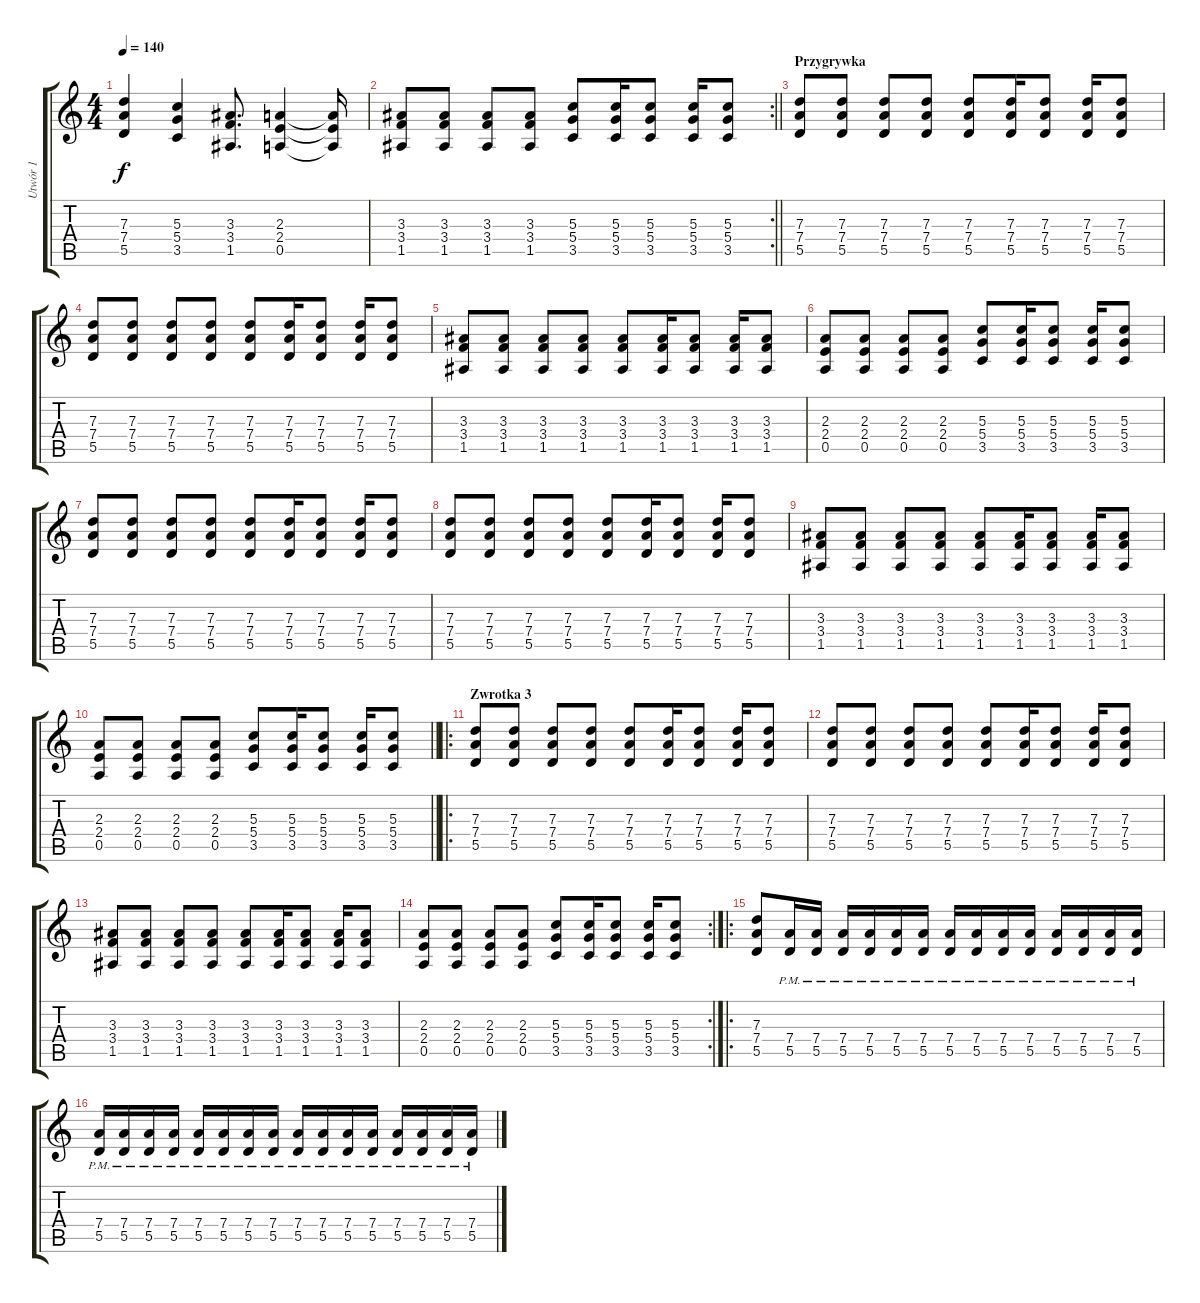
\track ("Utwór 1" "Utwór 1") {instrument distortionguitar}
\staff {score tabs}
\tuning (E4 B3 G3 D3 A2 E2) {hide}
\ts (4 4)
\tempo 140
\clef g2
\ks c
(7.3 7.4 5.5).4{dy f} (5.3 5.4 3.5).4 (3.3 3.4 1.5).8{d} (2.3 2.4 0.5).4 (2.3{t} 2.4{t} 0.5{t}).16 |
\rc 2
\barLineRight lightlight
(3.3 3.4 1.5).8 (3.3 3.4 1.5).8 (3.3 3.4 1.5).8 (3.3 3.4 1.5).8 (5.3 5.4 3.5).8 (5.3 5.4 3.5).16 (5.3 5.4 3.5).8 (5.3 5.4 3.5).16 (5.3 5.4 3.5).8 |
\section ("" "Przygrywka")
(7.3 7.4 5.5).8 (7.3 7.4 5.5).8 (7.3 7.4 5.5).8 (7.3 7.4 5.5).8 (7.3 7.4 5.5).8 (7.3 7.4 5.5).16 (7.3 7.4 5.5).8 (7.3 7.4 5.5).16 (7.3 7.4 5.5).8 |
(7.3 7.4 5.5).8 (7.3 7.4 5.5).8 (7.3 7.4 5.5).8 (7.3 7.4 5.5).8 (7.3 7.4 5.5).8 (7.3 7.4 5.5).16 (7.3 7.4 5.5).8 (7.3 7.4 5.5).16 (7.3 7.4 5.5).8 |
(3.3 3.4 1.5).8 (3.3 3.4 1.5).8 (3.3 3.4 1.5).8 (3.3 3.4 1.5).8 (3.3 3.4 1.5).8 (3.3 3.4 1.5).16 (3.3 3.4 1.5).8 (3.3 3.4 1.5).16 (3.3 3.4 1.5).8 |
(2.3 2.4 0.5).8 (2.3 2.4 0.5).8 (2.3 2.4 0.5).8 (2.3 2.4 0.5).8 (5.3 5.4 3.5).8 (5.3 5.4 3.5).16 (5.3 5.4 3.5).8 (5.3 5.4 3.5).16 (5.3 5.4 3.5).8 |
(7.3 7.4 5.5).8 (7.3 7.4 5.5).8 (7.3 7.4 5.5).8 (7.3 7.4 5.5).8 (7.3 7.4 5.5).8 (7.3 7.4 5.5).16 (7.3 7.4 5.5).8 (7.3 7.4 5.5).16 (7.3 7.4 5.5).8 |
(7.3 7.4 5.5).8 (7.3 7.4 5.5).8 (7.3 7.4 5.5).8 (7.3 7.4 5.5).8 (7.3 7.4 5.5).8 (7.3 7.4 5.5).16 (7.3 7.4 5.5).8 (7.3 7.4 5.5).16 (7.3 7.4 5.5).8 |
(3.3 3.4 1.5).8 (3.3 3.4 1.5).8 (3.3 3.4 1.5).8 (3.3 3.4 1.5).8 (3.3 3.4 1.5).8 (3.3 3.4 1.5).16 (3.3 3.4 1.5).8 (3.3 3.4 1.5).16 (3.3 3.4 1.5).8 |
\barLineRight lightlight
(2.3 2.4 0.5).8 (2.3 2.4 0.5).8 (2.3 2.4 0.5).8 (2.3 2.4 0.5).8 (5.3 5.4 3.5).8 (5.3 5.4 3.5).16 (5.3 5.4 3.5).8 (5.3 5.4 3.5).16 (5.3 5.4 3.5).8 |
\ro
\section ("" "Zwrotka 3")
(7.3 7.4 5.5).8 (7.3 7.4 5.5).8 (7.3 7.4 5.5).8 (7.3 7.4 5.5).8 (7.3 7.4 5.5).8 (7.3 7.4 5.5).16 (7.3 7.4 5.5).8 (7.3 7.4 5.5).16 (7.3 7.4 5.5).8 |
(7.3 7.4 5.5).8 (7.3 7.4 5.5).8 (7.3 7.4 5.5).8 (7.3 7.4 5.5).8 (7.3 7.4 5.5).8 (7.3 7.4 5.5).16 (7.3 7.4 5.5).8 (7.3 7.4 5.5).16 (7.3 7.4 5.5).8 |
(3.3 3.4 1.5).8 (3.3 3.4 1.5).8 (3.3 3.4 1.5).8 (3.3 3.4 1.5).8 (3.3 3.4 1.5).8 (3.3 3.4 1.5).16 (3.3 3.4 1.5).8 (3.3 3.4 1.5).16 (3.3 3.4 1.5).8 |
\rc 2
(2.3 2.4 0.5).8 (2.3 2.4 0.5).8 (2.3 2.4 0.5).8 (2.3 2.4 0.5).8 (5.3 5.4 3.5).8 (5.3 5.4 3.5).16 (5.3 5.4 3.5).8 (5.3 5.4 3.5).16 (5.3 5.4 3.5).8 |
\ro
(7.3 7.4 5.5).8 (7.4 5.5{pm}).16 (7.4 5.5{pm}).16 (7.4 5.5{pm}).16 (7.4 5.5{pm}).16 (7.4 5.5{pm}).16 (7.4 5.5{pm}).16 (7.4 5.5{pm}).16 (7.4 5.5{pm}).16 (7.4 5.5{pm}).16 (7.4 5.5{pm}).16 (7.4 5.5{pm}).16 (7.4 5.5{pm}).16 (7.4 5.5{pm}).16 (7.4 5.5{pm}).16 |
(7.4 5.5{pm}).16 (7.4 5.5{pm}).16 (7.4 5.5{pm}).16 (7.4 5.5{pm}).16 (7.4 5.5{pm}).16 (7.4 5.5{pm}).16 (7.4 5.5{pm}).16 (7.4 5.5{pm}).16 (7.4 5.5{pm}).16 (7.4 5.5{pm}).16 (7.4 5.5{pm}).16 (7.4 5.5{pm}).16 (7.4 5.5{pm}).16 (7.4 5.5{pm}).16 (7.4 5.5{pm}).16 (7.4 5.5{pm}).16
